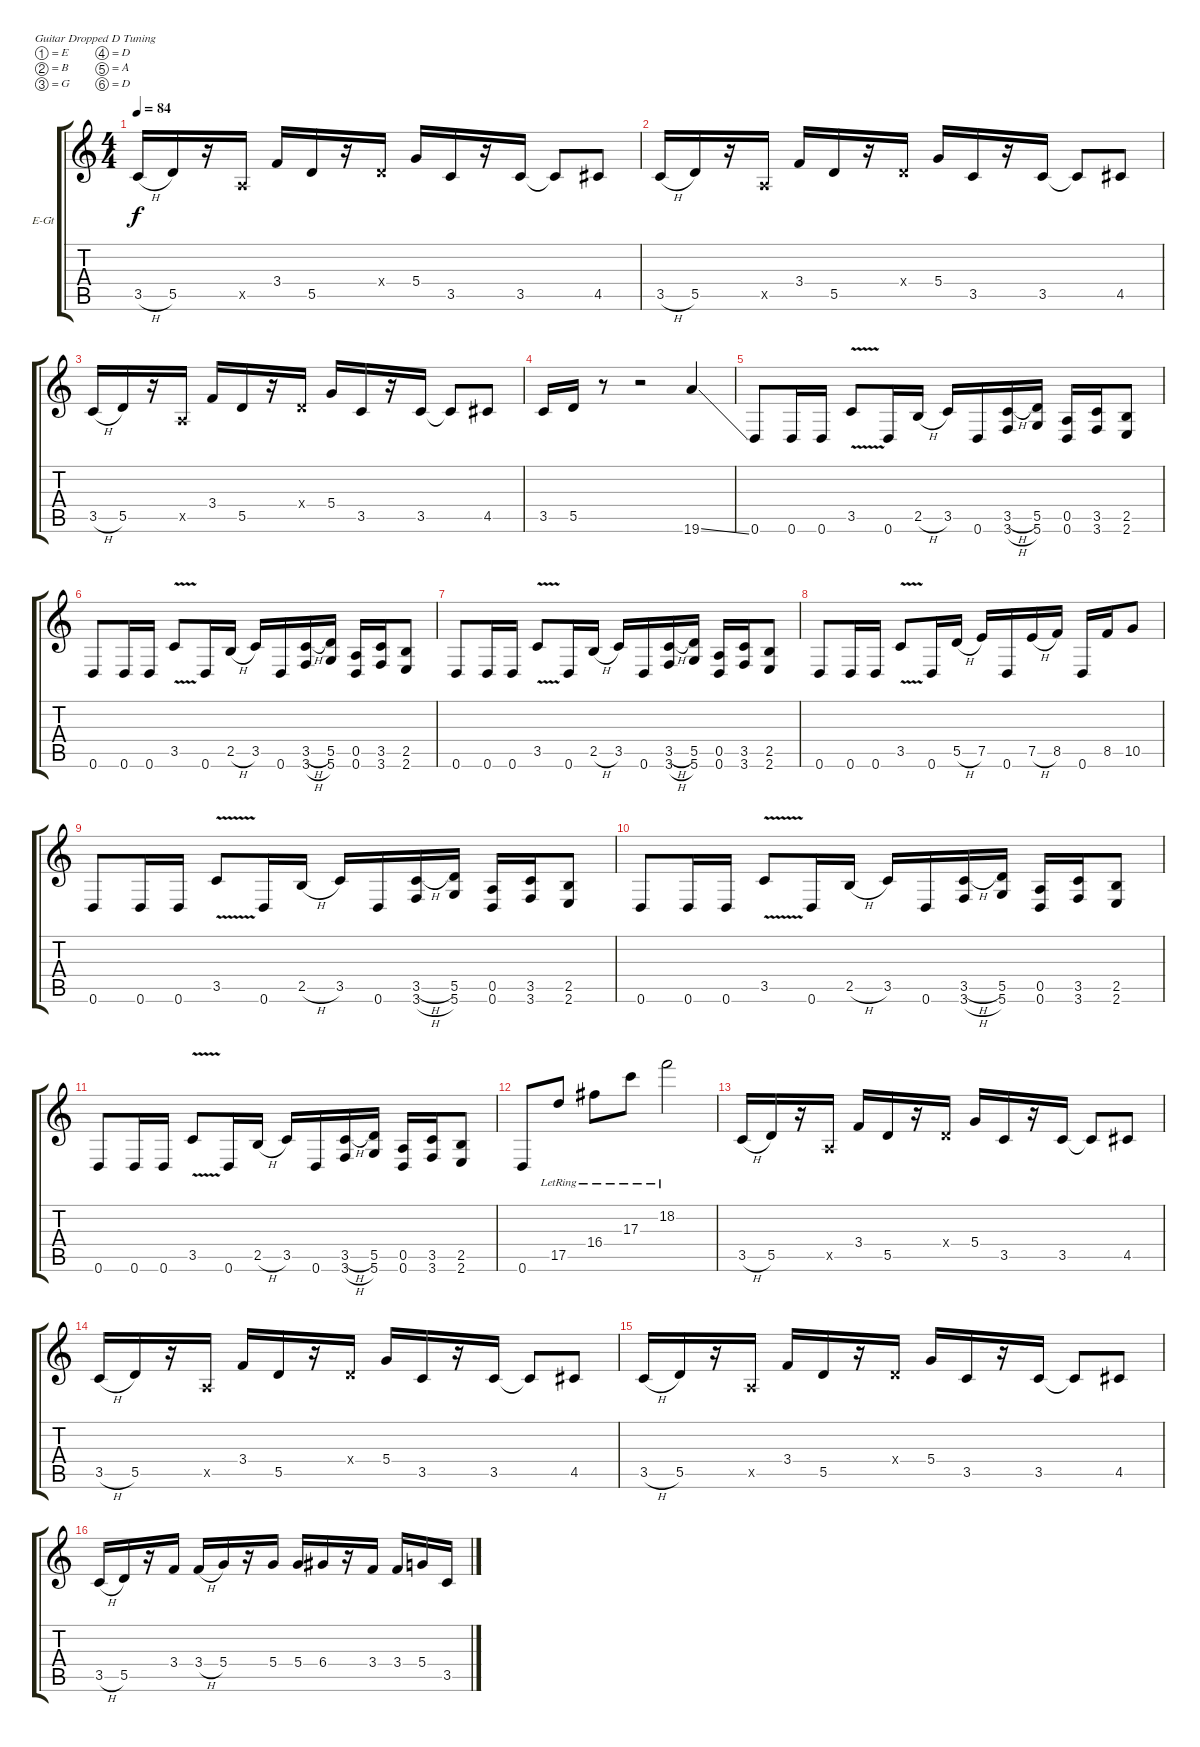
\defaultSystemsLayout 4
\bracketExtendMode groupsimilarinstruments
\firstSystemTrackNameOrientation horizontal
\otherSystemsTrackNameOrientation horizontal
\track ("Electric Guitar" "E-Gt") {instrument overdrivenguitar}
\staff {score tabs}
\tuning (E4 B3 G3 D3 A2 D2)
\ts (4 4)
\tempo 84
\clef g2
\ks c
3.5{h}.16{dy f} 5.5.16 r.16 0.5{x}.16 3.4.16 5.5.16 r.16 0.4{x}.16 5.4.16 3.5.16 r.16 3.5.16 3.5{t}.8 4.5.8 |
3.5{h}.16 5.5.16 r.16 0.5{x}.16 3.4.16 5.5.16 r.16 0.4{x}.16 5.4.16 3.5.16 r.16 3.5.16 3.5{t}.8 4.5.8 |
3.5{h}.16 5.5.16 r.16 0.5{x}.16 3.4.16 5.5.16 r.16 0.4{x}.16 5.4.16 3.5.16 r.16 3.5.16 3.5{t}.8 4.5.8 |
3.5.16 5.5.16 r.8 r.2 19.6{ss}.4 |
0.6.8 0.6.16 0.6.16 3.5{v}.8 0.6.16 2.5{h}.16 3.5.16 0.6.16 (3.6{h} 3.5{h}).16 (5.6 5.5).16 (0.5 0.6).16 (3.6 3.5).16 (2.6 2.5).8 |
0.6.8 0.6.16 0.6.16 3.5{v}.8 0.6.16 2.5{h}.16 3.5.16 0.6.16 (3.6{h} 3.5{h}).16 (5.6 5.5).16 (0.5 0.6).16 (3.6 3.5).16 (2.6 2.5).8 |
0.6.8 0.6.16 0.6.16 3.5{v}.8 0.6.16 2.5{h}.16 3.5.16 0.6.16 (3.6{h} 3.5{h}).16 (5.6 5.5).16 (0.5 0.6).16 (3.6 3.5).16 (2.6 2.5).8 |
0.6.8 0.6.16 0.6.16 3.5{v}.8 0.6.16 5.5{h}.16 7.5.16 0.6.16 7.5{h}.16 8.5.16 0.6.16 8.5.16 10.5.8 |
0.6.8 0.6.16 0.6.16 3.5{v}.8 0.6.16 2.5{h}.16 3.5.16 0.6.16 (3.6{h} 3.5{h}).16 (5.6 5.5).16 (0.5 0.6).16 (3.6 3.5).16 (2.6 2.5).8 |
0.6.8 0.6.16 0.6.16 3.5{v}.8 0.6.16 2.5{h}.16 3.5.16 0.6.16 (3.6{h} 3.5{h}).16 (5.6 5.5).16 (0.5 0.6).16 (3.6 3.5).16 (2.6 2.5).8 |
0.6.8 0.6.16 0.6.16 3.5{v}.8 0.6.16 2.5{h}.16 3.5.16 0.6.16 (3.6{h} 3.5{h}).16 (5.6 5.5).16 (0.5 0.6).16 (3.6 3.5).16 (2.6 2.5).8 |
0.6.8 17.5{lr}.8 16.4{lr}.8 17.3{lr}.8 18.2{lr}.2 |
3.5{h}.16 5.5.16 r.16 0.5{x}.16 3.4.16 5.5.16 r.16 0.4{x}.16 5.4.16 3.5.16 r.16 3.5.16 3.5{t}.8 4.5.8 |
3.5{h}.16 5.5.16 r.16 0.5{x}.16 3.4.16 5.5.16 r.16 0.4{x}.16 5.4.16 3.5.16 r.16 3.5.16 3.5{t}.8 4.5.8 |
3.5{h}.16 5.5.16 r.16 0.5{x}.16 3.4.16 5.5.16 r.16 0.4{x}.16 5.4.16 3.5.16 r.16 3.5.16 3.5{t}.8 4.5.8 |
3.5{h}.16 5.5.16 r.16 3.4.16 3.4{h}.16 5.4.16 r.16 5.4.16 5.4.16 6.4.16 r.16 3.4.16 3.4.16 5.4.16 3.5.16
